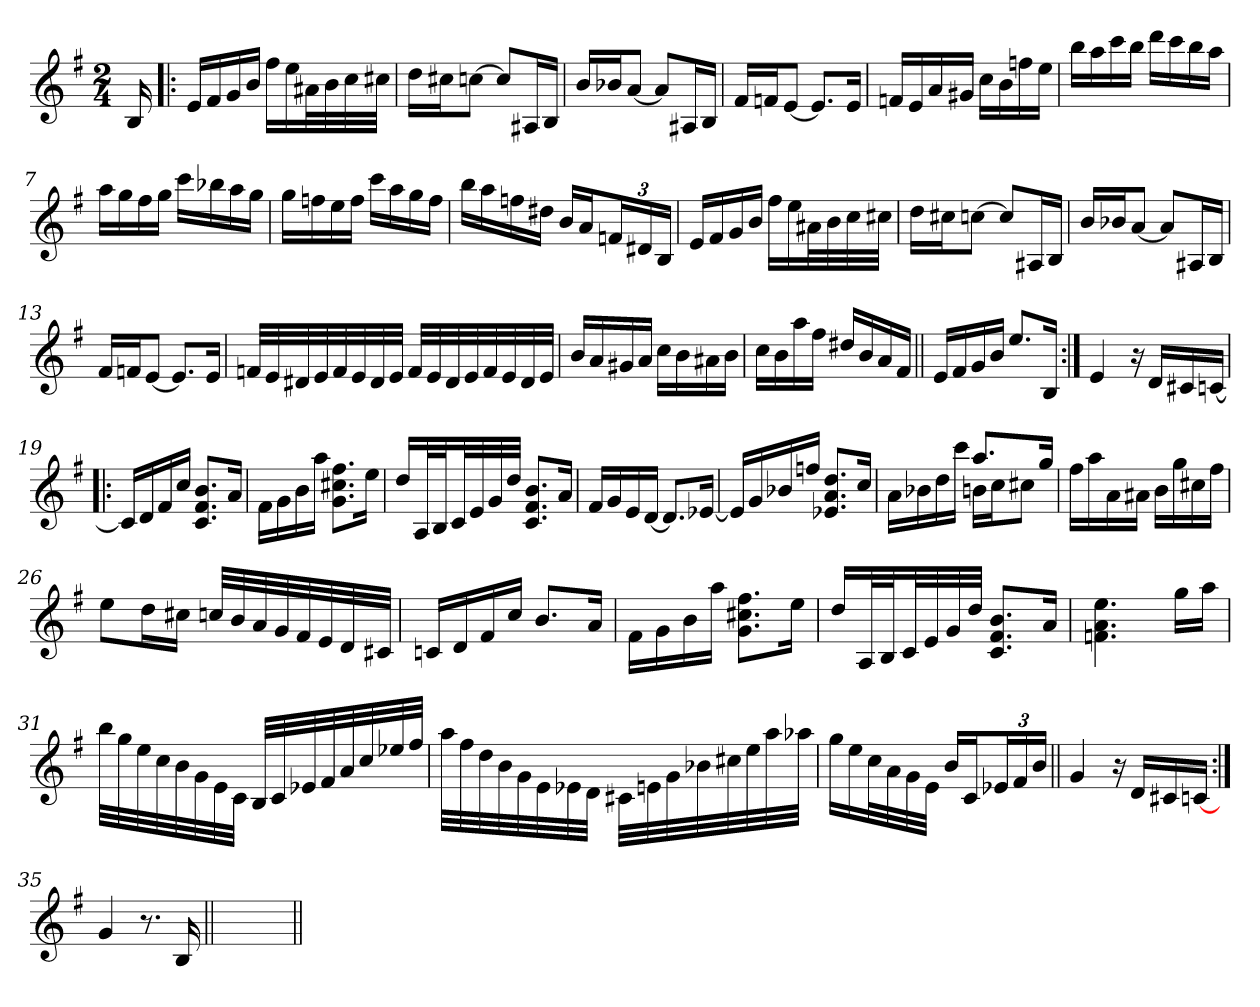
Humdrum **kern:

**kern
*part1
*staff1
*clefG2
*k[f#]
*G:
*M2/4
=
16B/
=1!|:
16e/LL
16f#/
16g/
16b/JJ
16ff#\LL
16ee\
32a#X\L
32b\
32cc\
32cc#X\JJJ
=2
16dd\LL
16cc#X\J
[8ccn\J
8cc/L]
16A#X/L
16B/JJ
=3
16b/LL
16b-X/J
[8a/J
8a/L]
16A#X/L
16B/JJ
=4
16f#/LL
16fn/J
[8e/J
8.e/L]
16e/Jk
!!LO:LB:g=z
=5
16fn/LL
16e/
16a/
16g#X/JJ
16cc\LL
16b\
16ffn\
16ee\JJ
=6
16bb\LL
16aa\
16ccc\
16bb\JJ
16ddd\LL
16ccc\
16bb\
16aa\JJ
=7
16aa\LL
16gg\
16ff#\
16gg\JJ
16ccc\LL
16bb-X\
16aa\
16gg\JJ
=8
16gg\LL
16ffn\
16ee\
16ff\JJ
16ccc\LL
16aa\
16gg\
16ff\JJ
!!LO:LB:g=z
=9
16bb\LL
16aa\
16ffn\
16dd#X\JJ
16b/LL
16a/J
24fn/L
24d#X/
24B/JJ
=10
16e/LL
16f#/
16g/
16b/JJ
16ff#\LL
16ee\
32a#X\L
32b\
32cc\
32cc#X\JJJ
=11
16dd\LL
16cc#X\J
[8ccn\J
8cc/L]
16A#X/L
16B/JJ
!!LO:LB:g=z
=12
16b/LL
16b-X/J
[8a/J
8a/L]
16A#X/L
16B/JJ
=13
16f#/LL
16fn/J
[8e/J
8.e/L]
16e/Jk
=14
32fn/LLL
32e/
32d#X/
32e/
32f/
32e/
32d#/
32e/JJJ
32f/LLL
32e/
32d#/
32e/
32f/
32e/
32d#/
32e/JJJ
!!LO:LB:g=z
=15
16b/LL
16a/
16g#X/
16a/JJ
16cc\LL
16b\
16a#X\
16b\JJ
=16
16cc\LL
16b\
16aa\
16ff#\JJ
16dd#X/LL
16b/
16a/
16f#/JJ
=17||
16e/LL
16f#/
16g/
16b/JJ
8.ee/L
16B/Jk
=18:|!
4e/
16r
16d/LL
16c#X/
[16cn/JJ
!!LO:LB:g=z
=19!|:
16c/LL]
16d/
16f#/
16cc/JJ
8.c/ 8.f#/ 8.b/L
16a/Jk
=20
16f#\LL
16g\
16b\
16aa\JJ
8.g\ 8.cc#X\ 8.ff#\L
16ee\Jk
=21
16dd/LL
32A/L
32B/J
32c/L
32e/
32g/
32dd/JJJ
8.c/ 8.f#/ 8.b/L
16a/Jk
=22
16f#/LL
16g/
16e/
[16d/JJ
8.d/L]
[16e-X/Jk
!!LO:LB:g=z
=23
16e-/LL]
16g/
16b-X/
16ffn/JJ
8.e-X/ 8.a/ 8.dd/L
16cc/Jk
=24
*^
16a\LL	4ryy
16b-X\	.
16dd\	.
16ccc\JJ	.
8.aa/L	16bn\LL
.	16cc\J
.	8cc#X\J
16gg/Jk	.
*v	*v
=25
16ff#\LL
16aa\
16a\
16a#X\JJ
16b\LL
16gg\
16cc#X\
16ff#\JJ
=26
8ee\L
16dd\L
16cc#X\JJ
32ccn/LLL
32b/
32a/
32g/
32f#/
32e/
32d/
32c#X/JJJ
!!LO:LB:g=z
=27
16cn/LL
16d/
16f#/
16cc/JJ
8.b/L
16a/Jk
=28
16f#\LL
16g\
16b\
16aa\JJ
8.g\ 8.cc#X\ 8.ff#\L
16ee\Jk
=29
16dd/LL
32A/L
32B/J
32c/L
32e/
32g/
32dd/JJJ
8.c/ 8.f#/ 8.b/L
16a/Jk
=30
4.fn\ 4.a\ 4.ee\
16gg\LL
16aa\JJ
!!LO:LB:g=z
=31
32bb\LLL
32gg\
32ee\
32cc\
32b\
32g\
32e\
32c\JJJ
32B/LLL
32c/
32e-X/
32f#/
32a/
32cc/
32ee-X/
32ff#/JJJ
=32
32aa\LLL
32ff#\
32dd\
32b\
32g\
32e\
32e-X\
32d\JJJ
32c#X\LLL
32en\
32g\
32b-X\
32cc#X\
32ee\
32aa\
32aa-X\JJJ
=33
16gg\LL
16ee\
32cc\L
32a\
32g\
32e\JJJ
16b/LL
16c/J
24e-X/L
24f#/
24b/JJ
!!LO:LB:g=z
=34||
4g/
16r
16d/LL
16c#X/
[16cn/JJ
=35:|!
4g/
8.r
16B/
=36||
*stria0
2ryy
=||
*-
